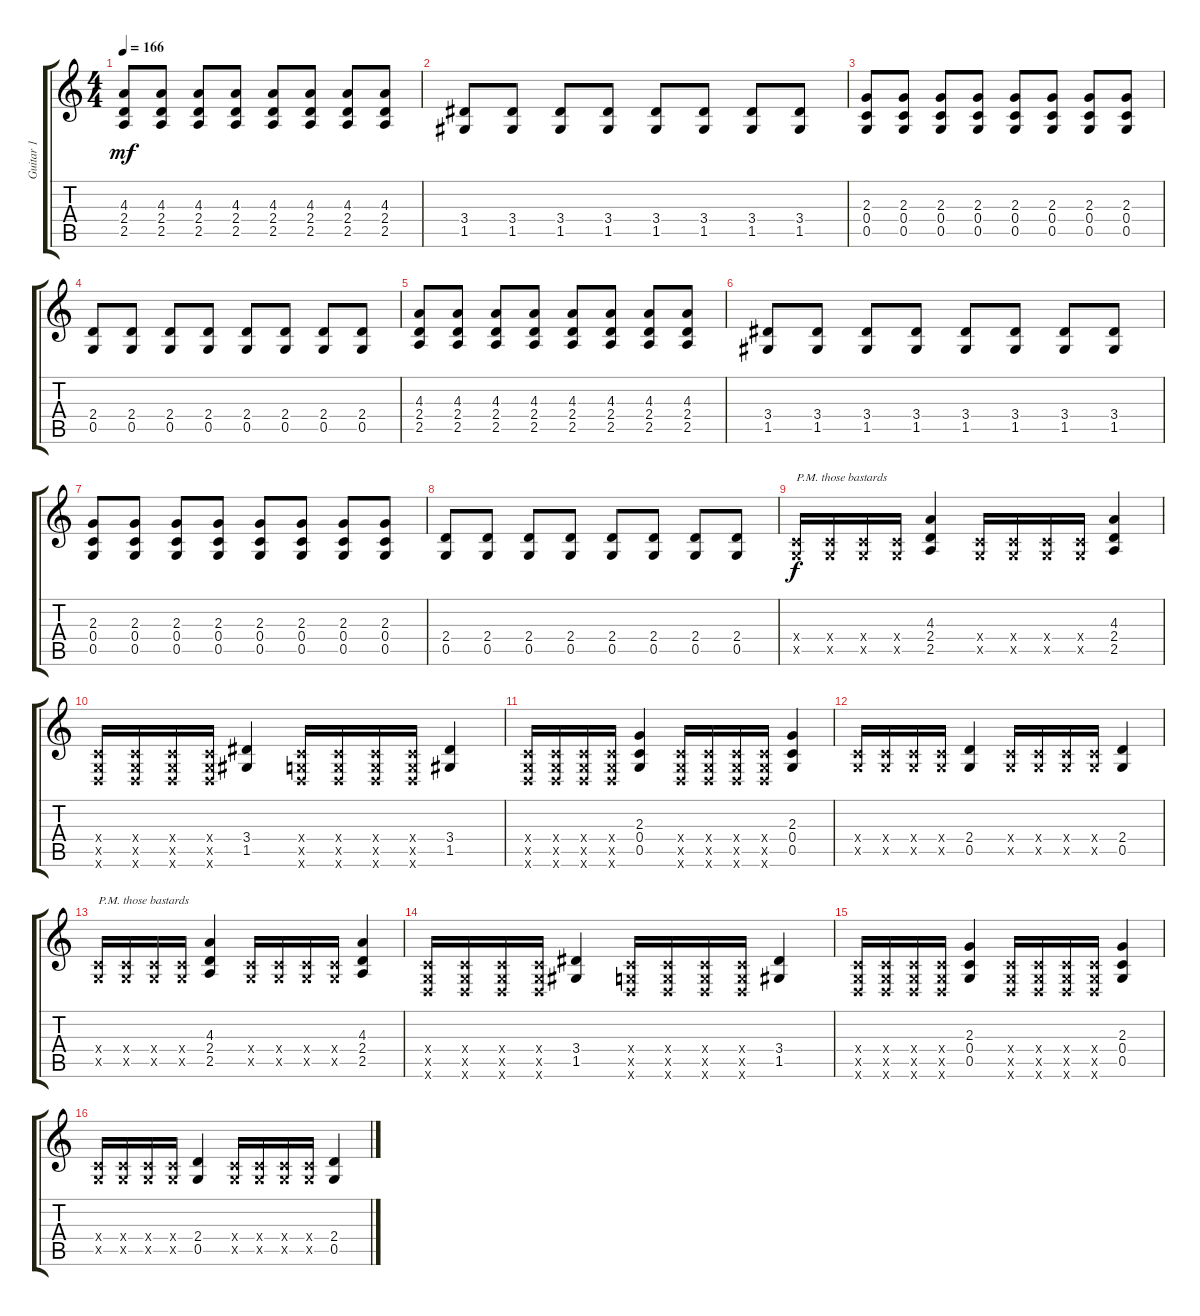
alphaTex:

\track ("Guitar 1" "Guitar 1") {instrument overdrivenguitar}
\staff {score tabs}
\tuning (D4 A3 F3 C3 G2 D2) {hide}
\ts (4 4)
\tempo 166
\clef g2
\ks c
(4.3 2.4 2.5).8{dy mf} (4.3 2.4 2.5).8 (4.3 2.4 2.5).8 (4.3 2.4 2.5).8 (4.3 2.4 2.5).8 (4.3 2.4 2.5).8 (4.3 2.4 2.5).8 (4.3 2.4 2.5).8 |
(3.4 1.5).8 (3.4 1.5).8 (3.4 1.5).8 (3.4 1.5).8 (3.4 1.5).8 (3.4 1.5).8 (3.4 1.5).8 (3.4 1.5).8 |
(2.3 0.4 0.5).8 (2.3 0.4 0.5).8 (2.3 0.4 0.5).8 (2.3 0.4 0.5).8 (2.3 0.4 0.5).8 (2.3 0.4 0.5).8 (2.3 0.4 0.5).8 (2.3 0.4 0.5).8 |
(2.4 0.5).8 (2.4 0.5).8 (2.4 0.5).8 (2.4 0.5).8 (2.4 0.5).8 (2.4 0.5).8 (2.4 0.5).8 (2.4 0.5).8 |
(4.3 2.4 2.5).8 (4.3 2.4 2.5).8 (4.3 2.4 2.5).8 (4.3 2.4 2.5).8 (4.3 2.4 2.5).8 (4.3 2.4 2.5).8 (4.3 2.4 2.5).8 (4.3 2.4 2.5).8 |
(3.4 1.5).8 (3.4 1.5).8 (3.4 1.5).8 (3.4 1.5).8 (3.4 1.5).8 (3.4 1.5).8 (3.4 1.5).8 (3.4 1.5).8 |
(2.3 0.4 0.5).8 (2.3 0.4 0.5).8 (2.3 0.4 0.5).8 (2.3 0.4 0.5).8 (2.3 0.4 0.5).8 (2.3 0.4 0.5).8 (2.3 0.4 0.5).8 (2.3 0.4 0.5).8 |
(2.4 0.5).8 (2.4 0.5).8 (2.4 0.5).8 (2.4 0.5).8 (2.4 0.5).8 (2.4 0.5).8 (2.4 0.5).8 (2.4 0.5).8 |
(0.4{x} 0.5{x}).16{txt "P.M. those bastards" dy f} (0.4{x} 0.5{x}).16 (0.4{x} 0.5{x}).16 (0.4{x} 0.5{x}).16 (4.3 2.4 2.5).4 (0.4{x} 0.5{x}).16 (0.4{x} 0.5{x}).16 (0.4{x} 0.5{x}).16 (0.4{x} 0.5{x}).16 (4.3 2.4 2.5).4 |
(0.4{x} 0.5{x} 0.6{x}).16 (0.4{x} 0.5{x} 0.6{x}).16 (0.4{x} 0.5{x} 0.6{x}).16 (0.4{x} 0.5{x} 0.6{x}).16 (3.4 1.5).4 (0.4{x} 0.5{x} 0.6{x}).16 (0.4{x} 0.5{x} 0.6{x}).16 (0.4{x} 0.5{x} 0.6{x}).16 (0.4{x} 0.5{x} 0.6{x}).16 (3.4 1.5).4 |
(0.4{x} 0.5{x} 0.6{x}).16 (0.4{x} 0.5{x} 0.6{x}).16 (0.4{x} 0.5{x} 0.6{x}).16 (0.4{x} 0.5{x} 0.6{x}).16 (2.3 0.4 0.5).4 (0.4{x} 0.5{x} 0.6{x}).16 (0.4{x} 0.5{x} 0.6{x}).16 (0.4{x} 0.5{x} 0.6{x}).16 (0.4{x} 0.5{x} 0.6{x}).16 (2.3 0.4 0.5).4 |
(0.4{x} 0.5{x}).16 (0.4{x} 0.5{x}).16 (0.4{x} 0.5{x}).16 (0.4{x} 0.5{x}).16 (2.4 0.5).4 (0.4{x} 0.5{x}).16 (0.4{x} 0.5{x}).16 (0.4{x} 0.5{x}).16 (0.4{x} 0.5{x}).16 (2.4 0.5).4 |
(0.4{x} 0.5{x}).16{txt "P.M. those bastards"} (0.4{x} 0.5{x}).16 (0.4{x} 0.5{x}).16 (0.4{x} 0.5{x}).16 (4.3 2.4 2.5).4 (0.4{x} 0.5{x}).16 (0.4{x} 0.5{x}).16 (0.4{x} 0.5{x}).16 (0.4{x} 0.5{x}).16 (4.3 2.4 2.5).4 |
(0.4{x} 0.5{x} 0.6{x}).16 (0.4{x} 0.5{x} 0.6{x}).16 (0.4{x} 0.5{x} 0.6{x}).16 (0.4{x} 0.5{x} 0.6{x}).16 (3.4 1.5).4 (0.4{x} 0.5{x} 0.6{x}).16 (0.4{x} 0.5{x} 0.6{x}).16 (0.4{x} 0.5{x} 0.6{x}).16 (0.4{x} 0.5{x} 0.6{x}).16 (3.4 1.5).4 |
(0.4{x} 0.5{x} 0.6{x}).16 (0.4{x} 0.5{x} 0.6{x}).16 (0.4{x} 0.5{x} 0.6{x}).16 (0.4{x} 0.5{x} 0.6{x}).16 (2.3 0.4 0.5).4 (0.4{x} 0.5{x} 0.6{x}).16 (0.4{x} 0.5{x} 0.6{x}).16 (0.4{x} 0.5{x} 0.6{x}).16 (0.4{x} 0.5{x} 0.6{x}).16 (2.3 0.4 0.5).4 |
(0.4{x} 0.5{x}).16 (0.4{x} 0.5{x}).16 (0.4{x} 0.5{x}).16 (0.4{x} 0.5{x}).16 (2.4 0.5).4 (0.4{x} 0.5{x}).16 (0.4{x} 0.5{x}).16 (0.4{x} 0.5{x}).16 (0.4{x} 0.5{x}).16 (2.4 0.5).4
